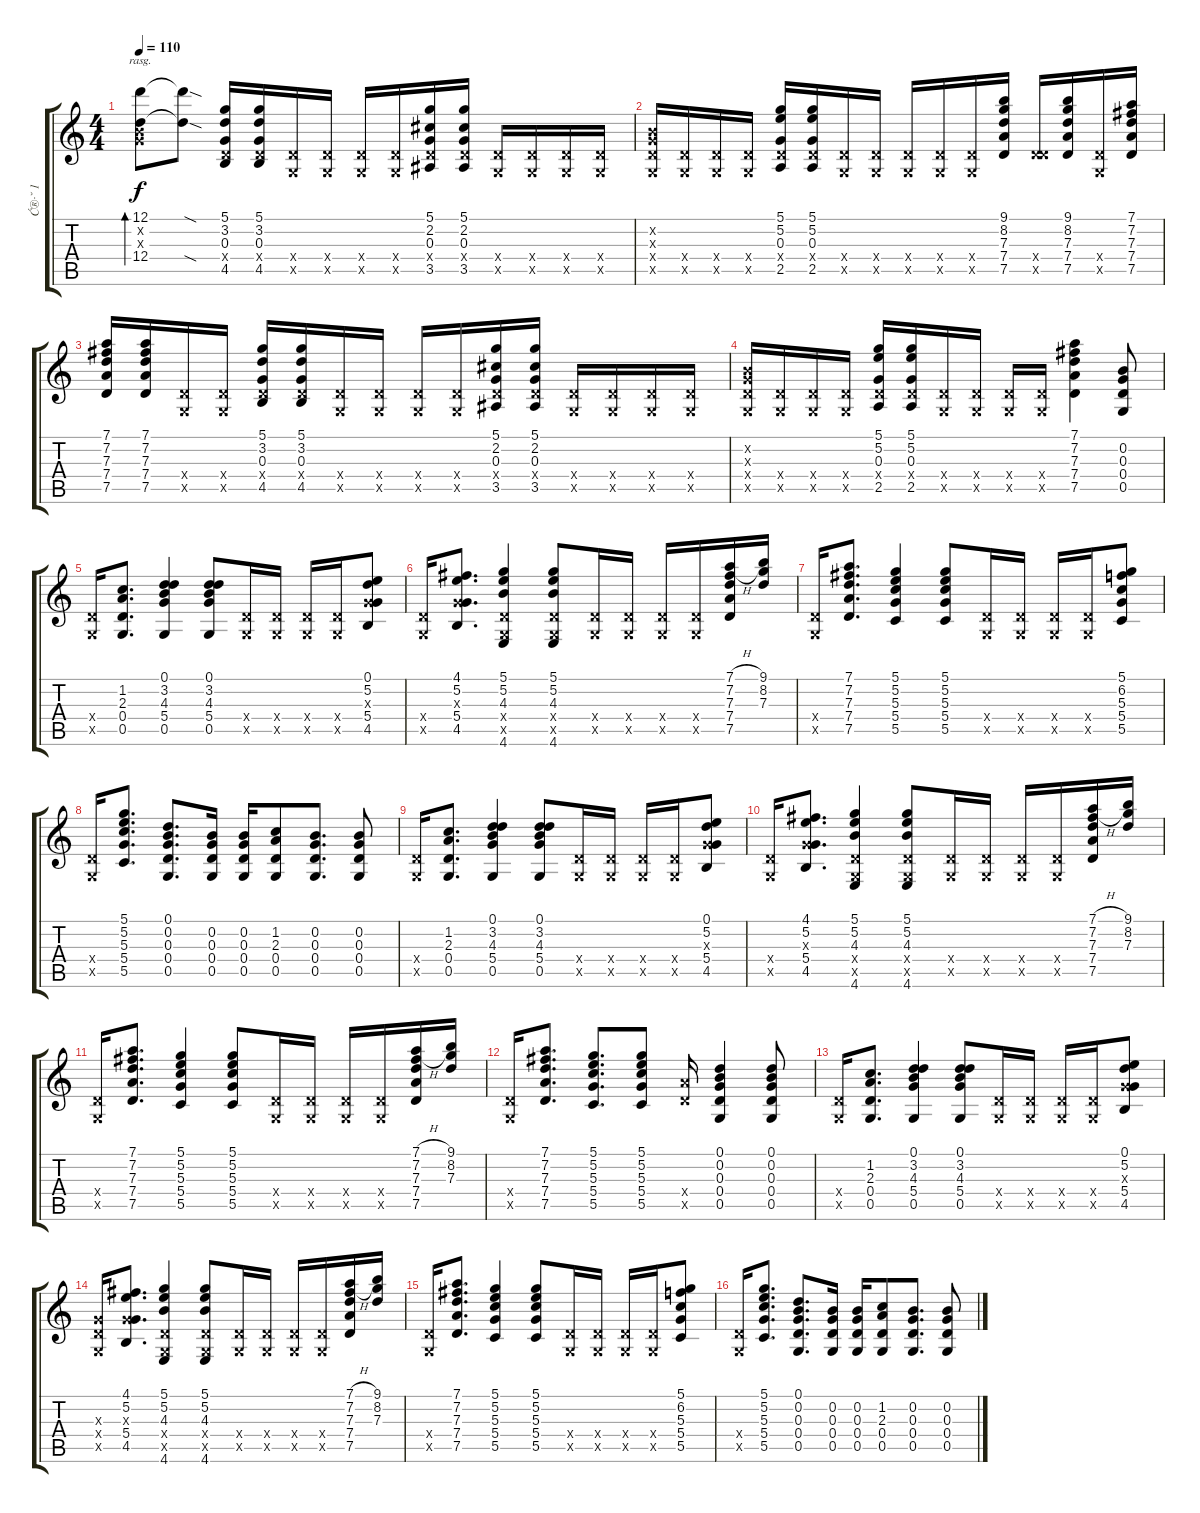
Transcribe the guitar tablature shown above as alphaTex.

\track ("Ć®·˘ 1" "Ć®·˘ 1") {instrument acousticguitarsteel}
\staff {score tabs}
\tuning (D4 B3 G3 D3 G2 C2) {hide}
\ts (4 4)
\tempo 110
\clef g2
\ks c
(12.1 0.2{x} 0.3{x} 12.4).8{bd 480 rasg ii dy f instrument acousticguitarsteel} (12.1{sod t} 12.4{sod t}).8 (5.1 3.2 0.3 0.4{x} 4.5).16 (5.1 3.2 0.3 0.4{x} 4.5).16 (0.4{x} 0.5{x}).16 (0.4{x} 0.5{x}).16 (0.4{x} 0.5{x}).16 (0.4{x} 0.5{x}).16 (5.1 2.2 0.3 0.4{x} 3.5).16 (5.1 2.2 0.3 0.4{x} 3.5).16 (0.4{x} 0.5{x}).16 (0.4{x} 0.5{x}).16 (0.4{x} 0.5{x}).16 (0.4{x} 0.5{x}).16 |
(0.2{x} 0.3{x} 0.4{x} 0.5{x}).16 (0.4{x} 0.5{x}).16 (0.4{x} 0.5{x}).16 (0.4{x} 0.5{x}).16 (5.1 5.2 0.3 0.4{x} 2.5).16 (5.1 5.2 0.3 0.4{x} 2.5).16 (0.4{x} 0.5{x}).16 (0.4{x} 0.5{x}).16 (0.4{x} 0.5{x}).16 (0.4{x} 0.5{x}).16 (0.4{x} 0.5{x}).16 (9.1 8.2 7.3 7.4 7.5).16 (0.4{x} 7.5{x}).16 (9.1 8.2 7.3 7.4 7.5).16 (0.4{x} 0.5{x}).16 (7.1 7.2 7.3 7.4 7.5).16 |
(7.1 7.2 7.3 7.4 7.5).16 (7.1 7.2 7.3 7.4 7.5).16 (0.4{x} 0.5{x}).16 (0.4{x} 0.5{x}).16 (5.1 3.2 0.3 0.4{x} 4.5).16 (5.1 3.2 0.3 0.4{x} 4.5).16 (0.4{x} 0.5{x}).16 (0.4{x} 0.5{x}).16 (0.4{x} 0.5{x}).16 (0.4{x} 0.5{x}).16 (5.1 2.2 0.3 0.4{x} 3.5).16 (5.1 2.2 0.3 0.4{x} 3.5).16 (0.4{x} 0.5{x}).16 (0.4{x} 0.5{x}).16 (0.4{x} 0.5{x}).16 (0.4{x} 0.5{x}).16 |
(0.2{x} 0.3{x} 0.4{x} 0.5{x}).16 (0.4{x} 0.5{x}).16 (0.4{x} 0.5{x}).16 (0.4{x} 0.5{x}).16 (5.1 5.2 0.3 0.4{x} 2.5).16 (5.1 5.2 0.3 0.4{x} 2.5).16 (0.4{x} 0.5{x}).16 (0.4{x} 0.5{x}).16 (0.4{x} 0.5{x}).16 (0.4{x} 0.5{x}).16 (7.1 7.2 7.3 7.4 7.5).4 (0.2 0.3 0.4 0.5).8 |
(0.4{x} 0.5{x}).16 (1.2 2.3 0.4 0.5).8{d} (0.1 3.2 4.3 5.4 0.5).4 (0.1 3.2 4.3 5.4 0.5).8 (0.4{x} 0.5{x}).16 (0.4{x} 0.5{x}).16 (0.4{x} 0.5{x}).16 (0.4{x} 0.5{x}).16 (0.1 5.2 0.3{x} 5.4 4.5).8 |
(0.4{x} 0.5{x}).16 (4.1 5.2 0.3{x} 5.4 4.5).8{d} (5.1 5.2 4.3 0.4{x} 0.5{x} 4.6).4 (5.1 5.2 4.3 0.4{x} 0.5{x} 4.6).8 (0.4{x} 0.5{x}).16 (0.4{x} 0.5{x}).16 (0.4{x} 0.5{x}).16 (0.4{x} 0.5{x}).16 (7.1{h} 7.2{h} 7.3 7.4 7.5).16 (9.1 8.2 7.3).16 |
(0.4{x} 0.5{x}).16 (7.1 7.2 7.3 7.4 7.5).8{d} (5.1 5.2 5.3 5.4 5.5).4 (5.1 5.2 5.3 5.4 5.5).8 (0.4{x} 0.5{x}).16 (0.4{x} 0.5{x}).16 (0.4{x} 0.5{x}).16 (0.4{x} 0.5{x}).16 (5.1 6.2 5.3 5.4 5.5).8 |
(0.4{x} 0.5{x}).16 (5.1 5.2 5.3 5.4 5.5).8{d} (0.1 0.2 0.3 0.4 0.5).8{d} (0.2 0.3 0.4 0.5).16 (0.2 0.3 0.4 0.5).16 (1.2 2.3 0.4 0.5).8 (0.2 0.3 0.4 0.5).8{d} (0.2 0.3 0.4 0.5).8 |
(0.4{x} 0.5{x}).16 (1.2 2.3 0.4 0.5).8{d} (0.1 3.2 4.3 5.4 0.5).4 (0.1 3.2 4.3 5.4 0.5).8 (0.4{x} 0.5{x}).16 (0.4{x} 0.5{x}).16 (0.4{x} 0.5{x}).16 (0.4{x} 0.5{x}).16 (0.1 5.2 0.3{x} 5.4 4.5).8 |
(0.4{x} 0.5{x}).16 (4.1 5.2 0.3{x} 5.4 4.5).8{d} (5.1 5.2 4.3 0.4{x} 0.5{x} 4.6).4 (5.1 5.2 4.3 0.4{x} 0.5{x} 4.6).8 (0.4{x} 0.5{x}).16 (0.4{x} 0.5{x}).16 (0.4{x} 0.5{x}).16 (0.4{x} 0.5{x}).16 (7.1{h} 7.2{h} 7.3 7.4 7.5).16 (9.1 8.2 7.3).16 |
(0.4{x} 0.5{x}).16 (7.1 7.2 7.3 7.4 7.5).8{d} (5.1 5.2 5.3 5.4 5.5).4 (5.1 5.2 5.3 5.4 5.5).8 (0.4{x} 0.5{x}).16 (0.4{x} 0.5{x}).16 (0.4{x} 0.5{x}).16 (0.4{x} 0.5{x}).16 (7.1{h} 7.2{h} 7.3 7.4 7.5).16 (9.1 8.2 7.3).16 |
(0.4{x} 0.5{x}).16 (7.1 7.2 7.3 7.4 7.5).8{d} (5.1 5.2 5.3 5.4 5.5).8{d} (5.1 5.2 5.3 5.4 5.5).8 (7.4{x} 7.5{x}).16 (0.1 0.2 0.3 0.4 0.5).4 (0.1 0.2 0.3 0.4 0.5).8 |
(0.4{x} 0.5{x}).16 (1.2 2.3 0.4 0.5).8{d} (0.1 3.2 4.3 5.4 0.5).4 (0.1 3.2 4.3 5.4 0.5).8 (0.4{x} 0.5{x}).16 (0.4{x} 0.5{x}).16 (0.4{x} 0.5{x}).16 (0.4{x} 0.5{x}).16 (0.1 5.2 0.3{x} 5.4 4.5).8 |
(0.3{x} 0.4{x} 0.5{x}).16 (4.1 5.2 0.3{x} 5.4 4.5).8{d} (5.1 5.2 4.3 0.4{x} 0.5{x} 4.6).4 (5.1 5.2 4.3 0.4{x} 0.5{x} 4.6).8 (0.4{x} 0.5{x}).16 (0.4{x} 0.5{x}).16 (0.4{x} 0.5{x}).16 (0.4{x} 0.5{x}).16 (7.1{h} 7.2{h} 7.3 7.4 7.5).16 (9.1 8.2 7.3).16 |
(0.4{x} 0.5{x}).16 (7.1 7.2 7.3 7.4 7.5).8{d} (5.1 5.2 5.3 5.4 5.5).4 (5.1 5.2 5.3 5.4 5.5).8 (0.4{x} 0.5{x}).16 (0.4{x} 0.5{x}).16 (0.4{x} 0.5{x}).16 (0.4{x} 0.5{x}).16 (5.1 6.2 5.3 5.4 5.5).8 |
(0.4{x} 0.5{x}).16 (5.1 5.2 5.3 5.4 5.5).8{d} (0.1 0.2 0.3 0.4 0.5).8{d} (0.2 0.3 0.4 0.5).16 (0.2 0.3 0.4 0.5).16 (1.2 2.3 0.4 0.5).8 (0.2 0.3 0.4 0.5).8{d} (0.2 0.3 0.4 0.5).8
